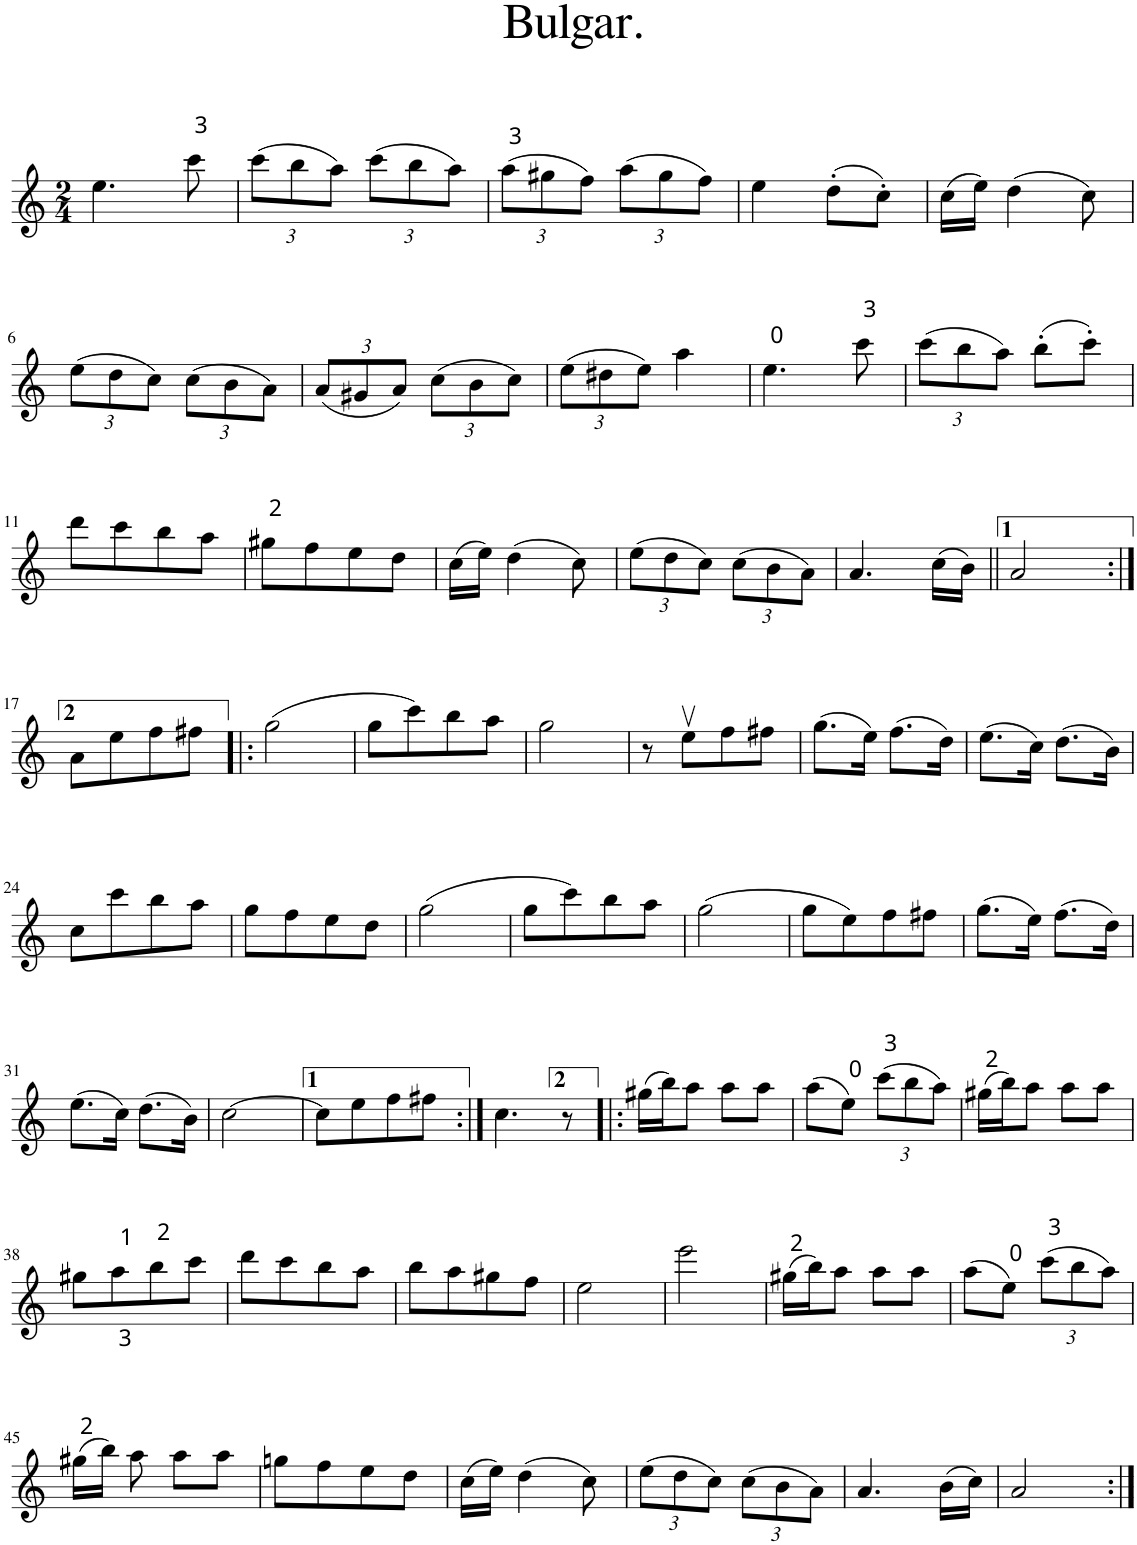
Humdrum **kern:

**kern
*part1
*staff1
*I"Piano
*I'Pno.
*clefG2
*k[]
*M2/4
=1
4.ee\
8ccc\
=2
*Xbrackettup
(12ccc\L
12bb\
12aa\J)
(12ccc\L
12bb\
12aa\J)
=3
(12aa\L
12gg#X\
12ff\J)
(12aa\L
12gg#\
12ff\J)
=4
4ee\
(8dd'\L
8cc'\J)
=5
(16cc\LL
16ee\JJ)
(4dd\
8cc\)
!!LO:LB:g=z
=6
(12ee\L
12dd\
12cc\J)
(12cc\L
12b\
12a\J)
=7
(12a/L
12g#X/
12a/J)
(12cc\L
12b\
12cc\J)
=8
(12ee\L
12dd#X\
12ee\J)
4aa\
=9
4.ee\
8ccc\
=10
(12ccc\L
12bb\
12aa\J)
(8bb'\L
8ccc'\J)
!!LO:LB:g=z
=11
8ddd\L
8ccc\
8bb\
8aa\J
=12
8gg#X\L
8ff\
8ee\
8dd\J
=13
(16cc\LL
16ee\JJ)
(4dd\
8cc\)
=14
(12ee\L
12dd\
12cc\J)
(12cc\L
12b\
12a\J)
=15
4.a/
(16cc\LL
16b\JJ)
=16||
2a/
!!LO:LB:g=z
=17:|!
8a\L
8ee\
8ff\
8ff#X\J
=18!|:
(2gg\
=19
8gg\L
8ccc\)
8bb\
8aa\J
=20
2gg\
=21
8r
8eev\L
8ff\
8ff#X\J
=22
(8.gg\L
16ee\Jk)
(8.ff\L
16dd\Jk)
=23
(8.ee\L
16cc\Jk)
(8.dd\L
16b\Jk)
!!LO:LB:g=z
=24
8cc\L
8ccc\
8bb\
8aa\J
=25
8gg\L
8ff\
8ee\
8dd\J
=26
(2gg\
=27
8gg\L
8ccc\)
8bb\
8aa\J
=28
(2gg\
=29
8gg\L
8ee\)
8ff\
8ff#X\J
=30
(8.gg\L
16ee\Jk)
(8.ff\L
16dd\Jk)
!!LO:LB:g=z
=31
(8.ee\L
16cc\Jk)
(8.dd\L
16b\Jk)
=32
[2cc\
=33
8cc\L]
8ee\
8ff\
8ff#X\J
=34:|!
4.cc\
8r
=35!|:
(16gg#X\LL
16bb\J)
8aa\J
8aa\L
8aa\J
=36
(8aa\L
8ee\J)
(12ccc\L
12bb\
12aa\J)
=37
(16gg#X\LL
16bb\J)
8aa\J
8aa\L
8aa\J
!!LO:LB:g=z
=38
8gg#X\L
8aa<\
8bb\
8ccc\J
=39
8ddd\L
8ccc\
8bb\
8aa\J
=40
8bb\L
8aa\
8gg#X\
8ff\J
=41
2ee\
=42
2eee\
=43
(16gg#X\LL
16bb\J)
8aa\J
8aa\L
8aa\J
=44
(8aa\L
8ee\J)
(12ccc\L
12bb\
12aa\J)
!!LO:LB:g=z
=45
(16gg#X\LL
16bb\JJ)
8aa\
8aa\L
8aa\J
=46
8ggn\L
8ff\
8ee\
8dd\J
=47
(16cc\LL
16ee\JJ)
(4dd\
8cc\)
=48
(12ee\L
12dd\
12cc\J)
(12cc\L
12b\
12a\J)
=49
4.a/
(16b\LL
16cc\JJ)
=50
2a/
=:|!
*-
